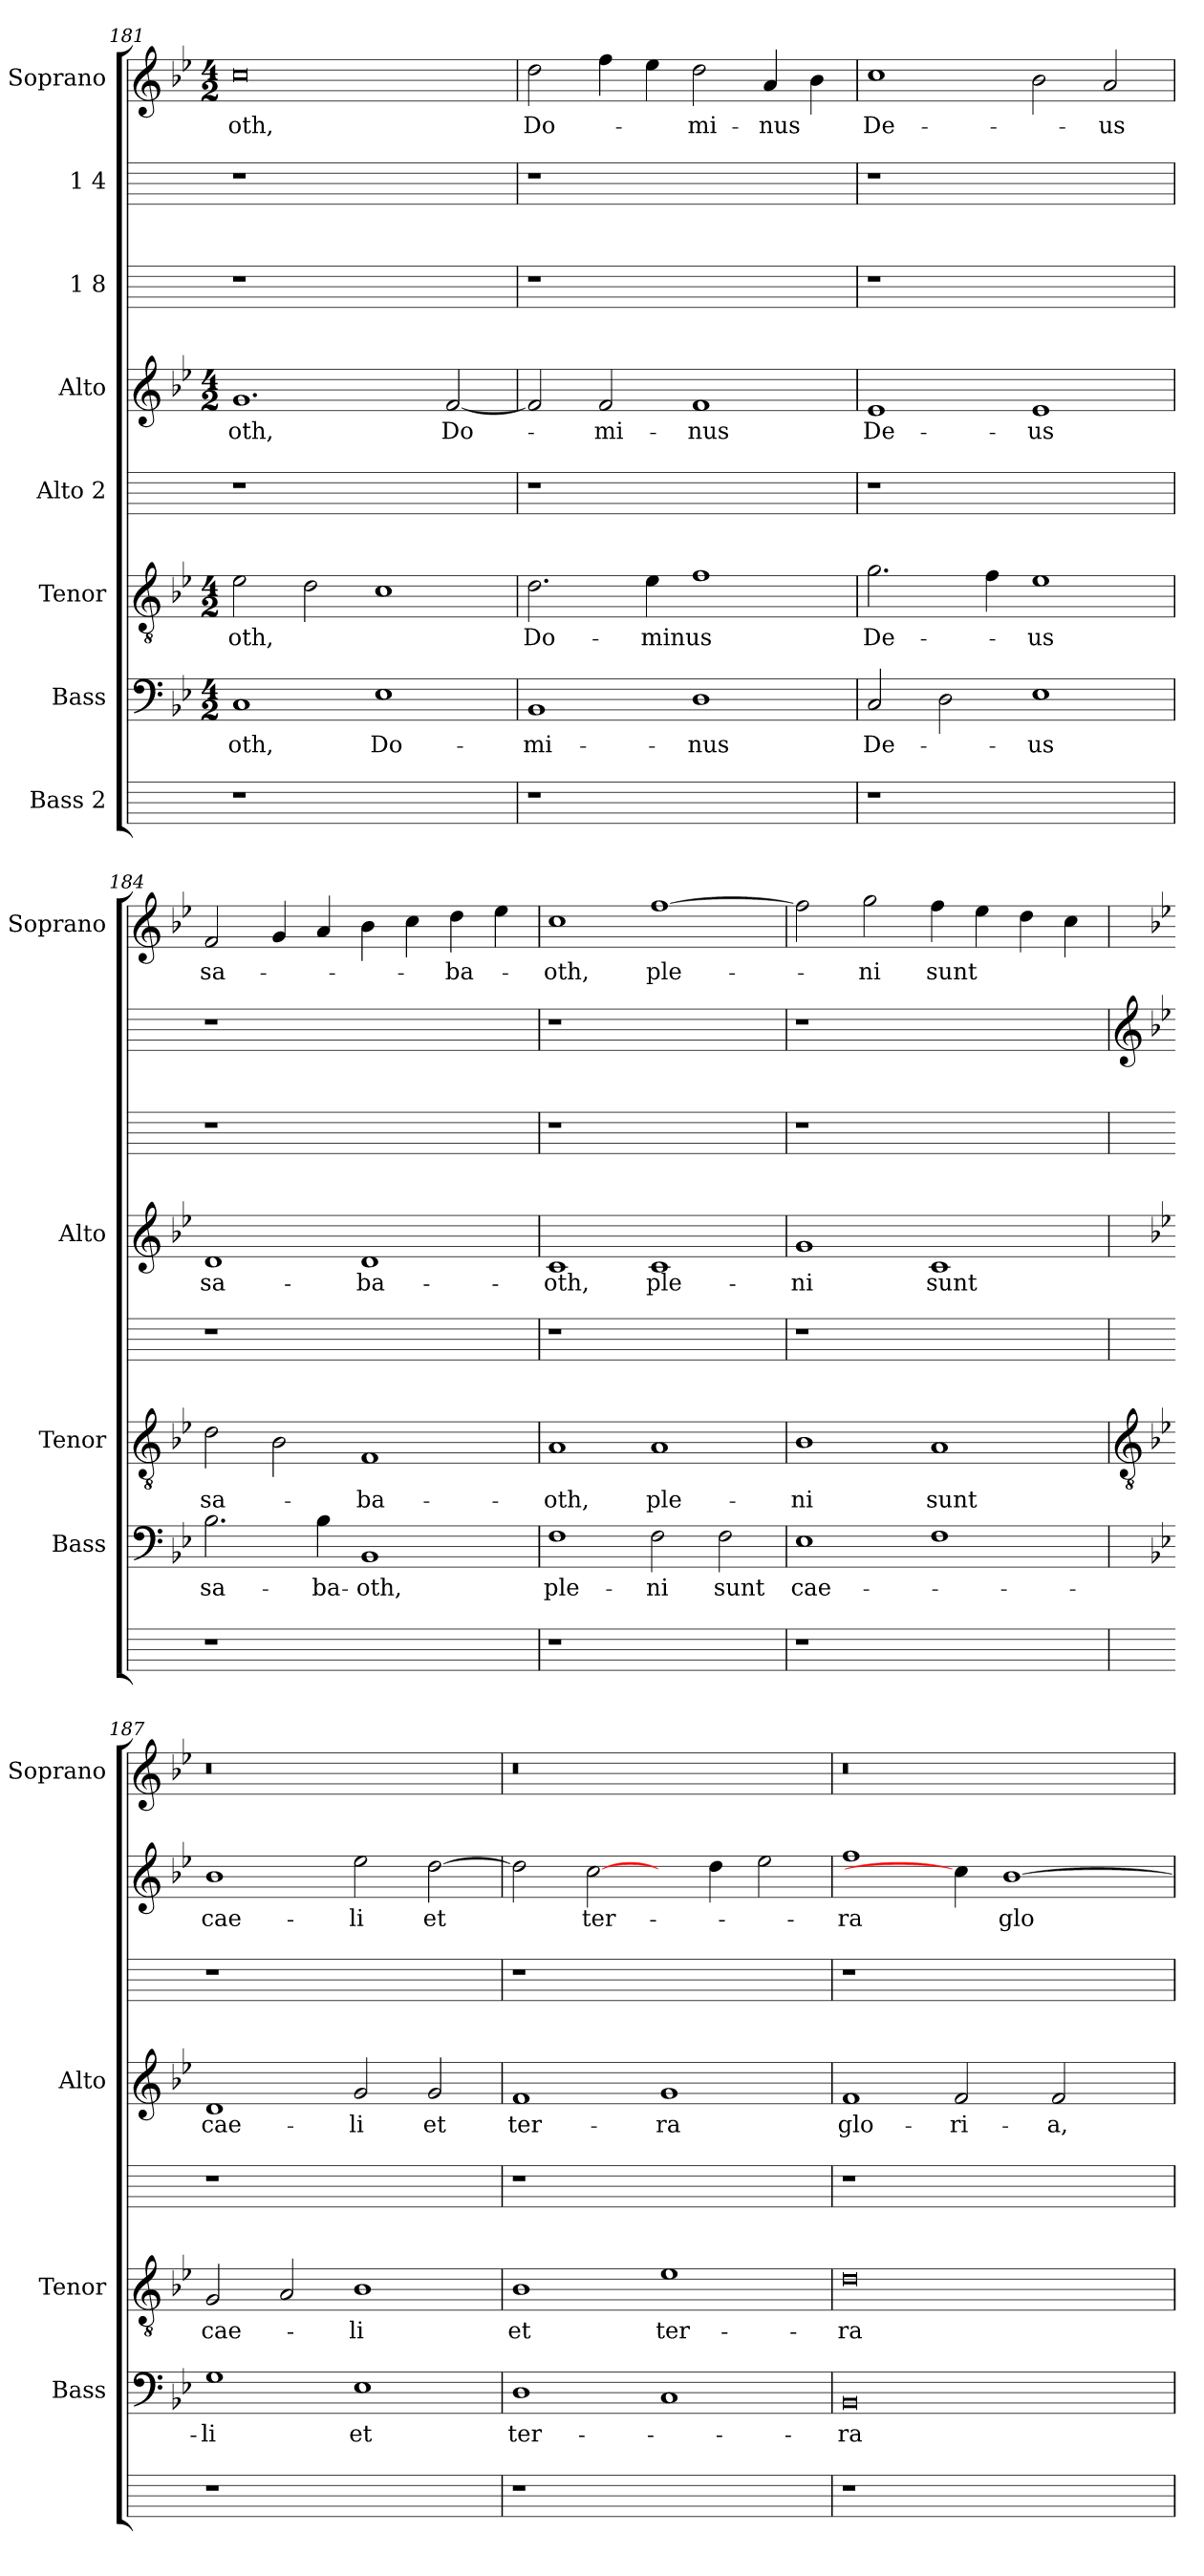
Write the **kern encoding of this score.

**kern	**kern	**text	**kern	**text	**kern	**kern	**text	**kern	**kern	**text	**kern	**text
*part8	*part7	*part7	*part6	*part6	*part5	*part4	*part4	*part3	*part2	*part2	*part1	*part1
*staff8	*staff7	*staff7	*staff6	*staff6	*staff5	*staff4	*staff4	*staff3	*staff2	*staff2	*staff1	*staff1
*I"Bass 2	*I"Bass	*	*I"Tenor	*	*I"Alto 2	*I"Alto	*	*I"1 8	*I"1 4	*	*I"Soprano	*
*	*I'Bass	*	*I'Tenor	*	*	*I'Alto	*	*	*	*	*I'Soprano	*
!!LO:LB:g=z
*	*clefF4	*	*clefGv2	*	*	*clefG2	*	*	*	*	*clefG2	*
*	*k[b-e-]	*	*k[b-e-]	*	*	*k[b-e-]	*	*	*	*	*k[b-e-]	*
*	*B-:	*	*B-:	*	*	*B-:	*	*	*	*	*B-:	*
*	*M4/2	*	*M4/2	*	*	*M4/2	*	*	*	*	*M4/2	*
=181	=181	=181	=181	=181	=181	=181	=181	=181	=181	=181	=181	=181
!	!	!LO:LY:b:cj	!	!LO:LY:b	!	!	!LO:LY:b:cj	!	!	!	!	!LO:LY:b:cj
1r	1C	-oth,	2e-\	-oth,	1r	1.g	-oth,	1r	1r	.	0cc	-oth,
.	.	.	2d\	.	.	.	.	.	.	.	.	.
!	!	!LO:LY:b:cj	!	!	!	!	!	!	!	!	!	!
1ryy	1E-	Do-	1c	.	1ryy	.	.	1ryy	1ryy	.	.	.
!	!	!	!	!	!	!	!LO:LY:b:cj	!	!	!	!	!
.	.	.	.	.	.	[<2f/	Do-	.	.	.	.	.
=182	=182	=182	=182	=182	=182	=182	=182	=182	=182	=182	=182	=182
!	!	!LO:LY:b:cj	!	!LO:LY:b:cj	!	!	!	!	!	!	!	!LO:LY:b:cj
1r	1BB-	-mi-	2.d\	Do-	1r	2f/]	.	1r	1r	.	2dd\	Do-
!	!	!	!	!	!	!	!LO:LY:b:cj	!	!	!	!	!
.	.	.	.	.	.	2f/	-mi-	.	.	.	4ff\	.
!	!	!	!	!LO:LY:b	!	!	!	!	!	!	!	!
.	.	.	4e-\	-minus	.	.	.	.	.	.	4ee-\	.
!	!	!LO:LY:b:cj	!	!	!	!	!LO:LY:b:cj	!	!	!	!	!LO:LY:b:cj
1ryy	1D	-nus	1f	.	1ryy	1f	-nus	1ryy	1ryy	.	2dd\	-mi-
!	!	!	!	!	!	!	!	!	!	!	!	!LO:LY:b
.	.	.	.	.	.	.	.	.	.	.	4a/	-nus
.	.	.	.	.	.	.	.	.	.	.	4b-\	.
=183	=183	=183	=183	=183	=183	=183	=183	=183	=183	=183	=183	=183
!	!	!LO:LY:b:cj	!	!LO:LY:b:cj	!	!	!LO:LY:b:cj	!	!	!	!	!LO:LY:b:cj
1r	2C/	De-	2.g\	De-	1r	1e-	De-	1r	1r	.	1cc	De-
.	2D\	.	.	.	.	.	.	.	.	.	.	.
.	.	.	4f\	.	.	.	.	.	.	.	.	.
!	!	!LO:LY:b:cj	!	!LO:LY:b:cj	!	!	!LO:LY:b:cj	!	!	!	!	!
1ryy	1E-	-us	1e-	-us	1ryy	1e-	-us	1ryy	1ryy	.	2b-\	.
!	!	!	!	!	!	!	!	!	!	!	!	!LO:LY:b:cj
.	.	.	.	.	.	.	.	.	.	.	2a/	-us
=184	=184	=184	=184	=184	=184	=184	=184	=184	=184	=184	=184	=184
!	!	!LO:LY:b:cj	!	!LO:LY:b:cj	!	!	!LO:LY:b:cj	!	!	!	!	!LO:LY:b:cj
1r	2.B-\	sa-	2d\	sa-	1r	1d	sa-	1r	1r	.	2f/	sa-
.	.	.	2B-\	.	.	.	.	.	.	.	4g/	.
!	!	!LO:LY:b	!	!	!	!	!	!	!	!	!	!
.	4B-\	-ba-	.	.	.	.	.	.	.	.	4a/	.
!	!	!LO:LY:b:rj	!	!LO:LY:b:cj	!	!	!LO:LY:b:cj	!	!	!	!	!
1ryy	1BB-	-oth,	1F	-ba-	1ryy	1d	-ba-	1ryy	1ryy	.	4b-\	.
.	.	.	.	.	.	.	.	.	.	.	4cc\	.
!	!	!	!	!	!	!	!	!	!	!	!	!LO:LY:b:cj
.	.	.	.	.	.	.	.	.	.	.	4dd\	-ba-
.	.	.	.	.	.	.	.	.	.	.	4ee-\	.
=185	=185	=185	=185	=185	=185	=185	=185	=185	=185	=185	=185	=185
!	!	!LO:LY:b:cj	!	!LO:LY:b:cj	!	!	!LO:LY:b:cj	!	!	!	!	!LO:LY:b:cj
1r	1F	ple-	1A	-oth,	1r	1c	-oth,	1r	1r	.	1cc	-oth,
!	!	!LO:LY:b:cj	!	!LO:LY:b:cj	!	!	!LO:LY:b:cj	!	!	!	!	!LO:LY:b:cj
1ryy	2F\	-ni	1A	ple-	1ryy	1c	ple-	1ryy	1ryy	.	[>1ff	ple-
!	!	!LO:LY:b:cj	!	!	!	!	!	!	!	!	!	!
.	2F\	sunt	.	.	.	.	.	.	.	.	.	.
=186	=186	=186	=186	=186	=186	=186	=186	=186	=186	=186	=186	=186
!	!	!LO:LY:b:cj	!	!LO:LY:b:cj	!	!	!LO:LY:b:cj	!	!	!	!	!
1r	1E-	cae-	1B-	-ni	1r	1g	-ni	1r	1r	.	2ff\]	.
!	!	!	!	!	!	!	!	!	!	!	!	!LO:LY:b:cj
.	.	.	.	.	.	.	.	.	.	.	2gg\	-ni
!	!	!	!	!LO:LY:b:cj	!	!	!LO:LY:b:cj	!	!	!	!	!LO:LY:b
1ryy	1F	.	1A	sunt	1ryy	1c	sunt	1ryy	1ryy	.	4ff\	sunt
.	.	.	.	.	.	.	.	.	.	.	4ee-\	.
.	.	.	.	.	.	.	.	.	.	.	4dd\	.
.	.	.	.	.	.	.	.	.	.	.	4cc\	.
!!LO:PB:g=z
=187	=187	=187	=187	=187	=187	=187	=187	=187	=187	=187	=187	=187
*	*	*	*clefGv2	*	*	*	*	*	*clefG2	*	*	*
*	*	*	*	*	*	*	*	*	*k[b-e-]	*	*	*
*	*	*	*	*	*	*	*	*	*B-:	*	*	*
!	!	!LO:LY:b:cj	!	!LO:LY:b:cj	!	!	!LO:LY:b:cj	!	!	!LO:LY:b:cj	!	!
1r	1G	-li	2G/	cae-	1r	1d	cae-	1r	1b-	cae-	0r	.
.	.	.	2A/	.	.	.	.	.	.	.	.	.
!	!	!LO:LY:b:cj	!	!LO:LY:b:cj	!	!	!LO:LY:b:cj	!	!	!LO:LY:b:cj	!	!
1ryy	1E-	et	1B-	-li	1ryy	2g/	-li	1ryy	2ee-\	-li	.	.
!	!	!	!	!	!	!	!LO:LY:b:cj	!	!	!LO:LY:b:cj	!	!
.	.	.	.	.	.	2g/	et	.	[>2dd\	et	.	.
=188	=188	=188	=188	=188	=188	=188	=188	=188	=188	=188	=188	=188
!	!	!LO:LY:b:cj	!	!LO:LY:b:cj	!	!	!LO:LY:b:cj	!	!	!	!	!
1r	1D	ter-	1B-	et	1r	1f	ter-	1r	2dd\]	.	0r	.
!	!	!	!	!	!	!	!	!	!	!LO:LY:b:cj	!	!
.	.	.	.	.	.	.	.	.	[2cc\	ter-	.	.
!	!	!	!	!LO:LY:b:cj	!	!	!LO:LY:b:cj	!	!	!	!	!
1ryy	1C	.	1e-	ter-	1ryy	1g	-ra	1ryy	4ryy	.	.	.
.	.	.	.	.	.	.	.	.	4dd\	.	.	.
.	.	.	.	.	.	.	.	.	2ee-\	.	.	.
=189	=189	=189	=189	=189	=189	=189	=189	=189	=189	=189	=189	=189
!	!	!LO:LY:b:rj	!	!LO:LY:b:rj	!	!	!LO:LY:b:cj	!	!	!LO:LY:b:cj	!	!
1r	0BB-	-ra	0d	-ra	1r	1f	glo-	1r	1ff	-ra	0r	.
!	!	!	!	!	!	!	!LO:LY:b:cj	!	!	!	!	!
1ryy	.	.	.	.	1ryy	2f/	-ri-	1ryy	4cc\]	.	.	.
!	!	!	!	!	!	!	!	!	!	!LO:LY:b:cj	!	!
.	.	.	.	.	.	.	.	.	[>1b-	glo-	.	.
!	!	!	!	!	!	!	!LO:LY:b:cj	!	!	!	!	!
.	.	.	.	.	.	2f/	-a,	.	.	.	.	.
4ryy	4ryy	.	4ryy	.	4ryy	4ryy	.	4ryy	.	.	4ryy	.
=	=	=	=	=	=	=	=	=	=	=	=	=
*-	*-	*-	*-	*-	*-	*-	*-	*-	*-	*-	*-	*-
